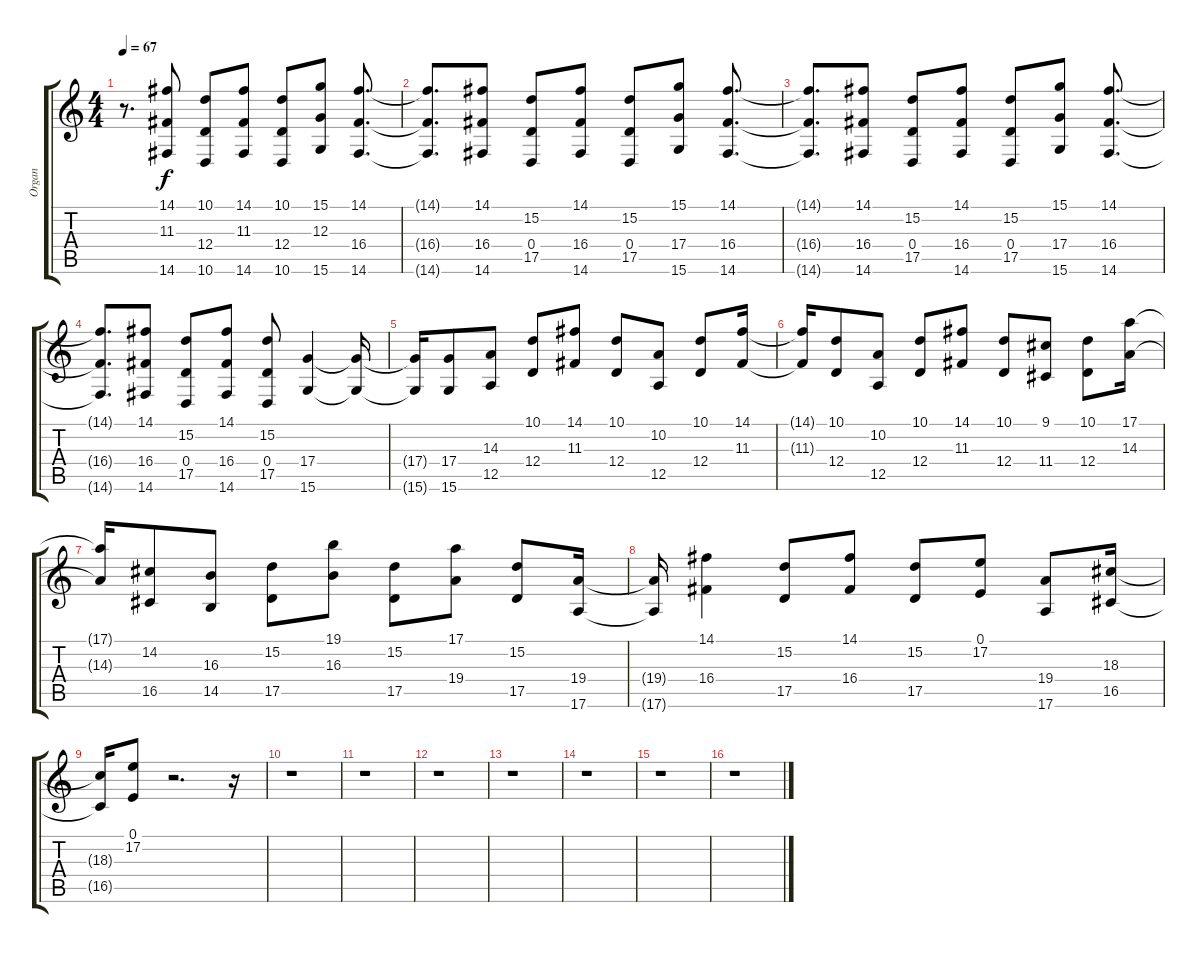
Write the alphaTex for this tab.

\track ("Organ" "Organ") {instrument churchorgan}
\staff {score tabs}
\tuning (E4 B3 G3 D3 A2 E2) {hide}
\ts (4 4)
\tempo 67
\clef g2
\ks c
r.8{d dy f} (14.1 11.3 14.6).8 (10.1 12.4 10.6).8 (14.1 11.3 14.6).8 (10.1 12.4 10.6).8 (15.1 12.3 15.6).8 (14.1 16.4 14.6).8{d} |
(14.1{t} 16.4{t} 14.6{t}).8{d} (14.1 16.4 14.6).8 (15.2 0.4 17.5).8 (14.1 16.4 14.6).8 (15.2 0.4 17.5).8 (15.1 17.4 15.6).8 (14.1 16.4 14.6).8{d} |
(14.1{t} 16.4{t} 14.6{t}).8{d} (14.1 16.4 14.6).8 (15.2 0.4 17.5).8 (14.1 16.4 14.6).8 (15.2 0.4 17.5).8 (15.1 17.4 15.6).8 (14.1 16.4 14.6).8{d} |
(14.1{t} 16.4{t} 14.6{t}).8{d} (14.1 16.4 14.6).8 (15.2 0.4 17.5).8 (14.1 16.4 14.6).8 (15.2 0.4 17.5).8 (17.4 15.6).4 (17.4{t} 15.6{t}).16 |
(17.4{t} 15.6{t}).16 (17.4 15.6).8 (14.3 12.5).8 (10.1 12.4).8 (14.1 11.3).8 (10.1 12.4).8 (10.2 12.5).8 (10.1 12.4).8 (14.1 11.3).16 |
(14.1{t} 11.3{t}).16 (10.1 12.4).8 (10.2 12.5).8 (10.1 12.4).8 (14.1 11.3).8 (10.1 12.4).8 (9.1 11.4).8 (10.1 12.4).8 (17.1 14.3).16 |
(17.1{t} 14.3{t}).16 (14.2 16.5).8 (16.3 14.5).8 (15.2 17.5).8 (19.1 16.3).8 (15.2 17.5).8 (17.1 19.4).8 (15.2 17.5).8 (19.4 17.6).16 |
(19.4{t} 17.6{t}).16 (14.1 16.4).4 (15.2 17.5).8 (14.1 16.4).8 (15.2 17.5).8 (0.1 17.2).8 (19.4 17.6).8 (18.3 16.5).16 |
(18.3{t} 16.5{t}).16 (0.1 17.2).8 r.2{d} r.16 |
r.1 |
r.1 |
r.1 |
r.1 |
r.1 |
r.1 |
r.1
